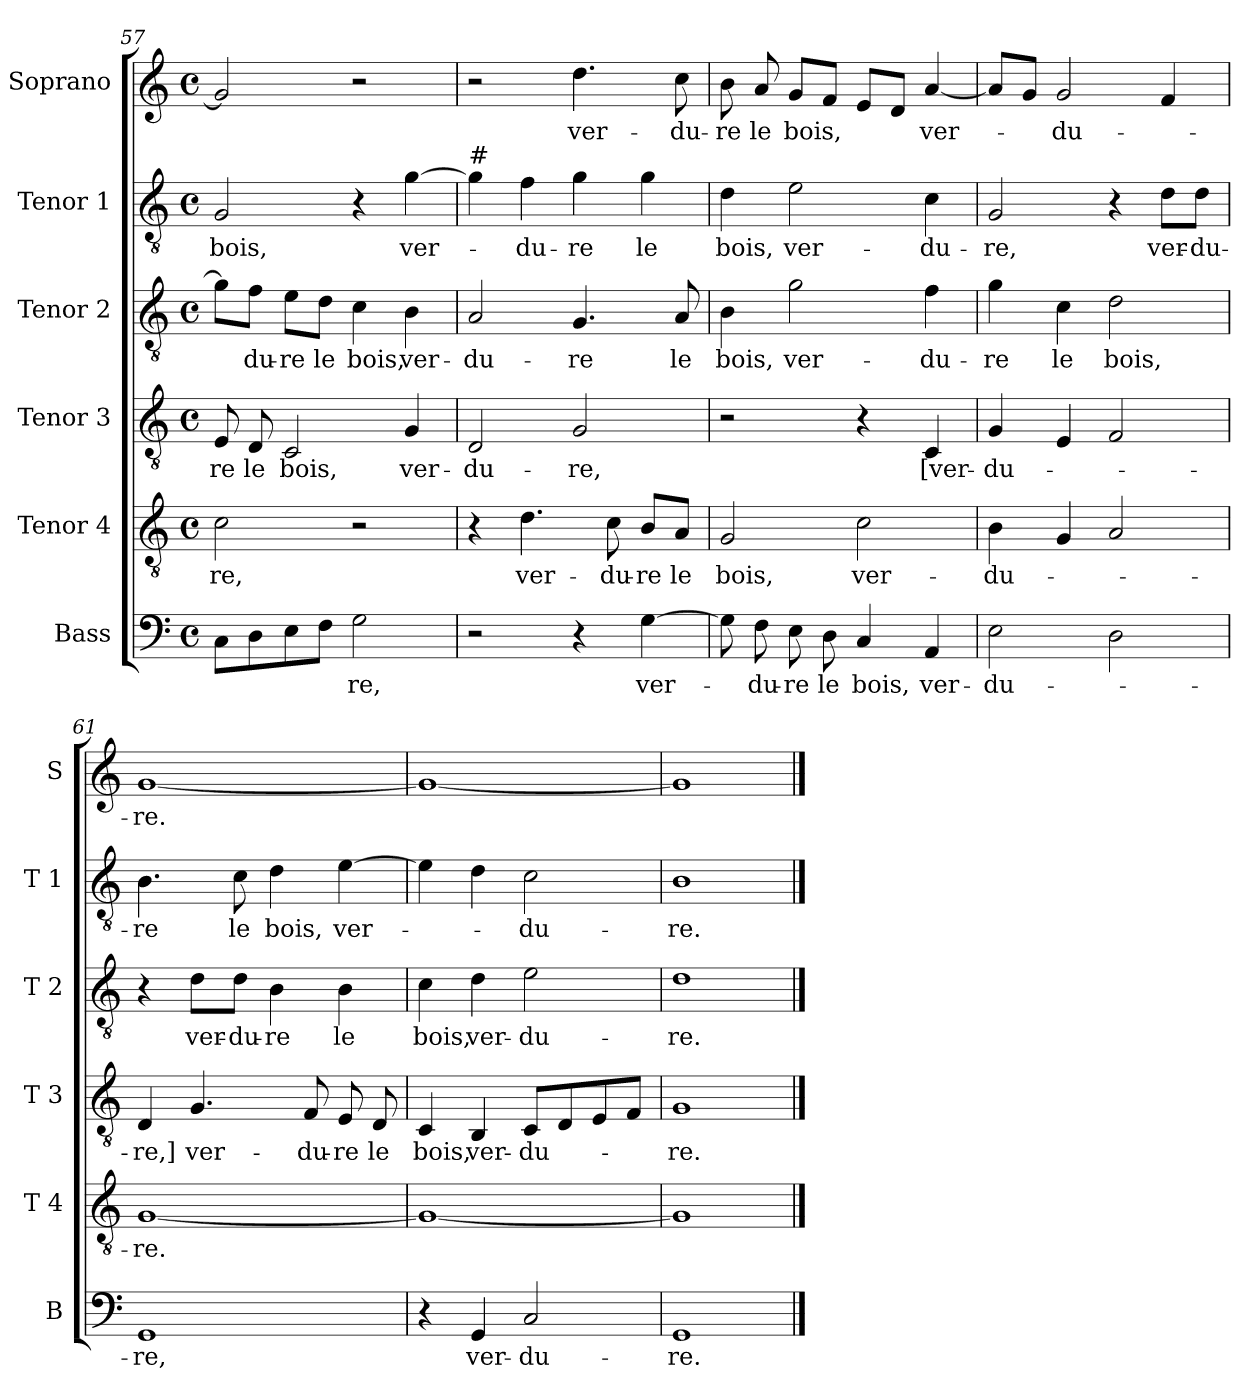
**kern	**text	**kern	**text	**kern	**text	**kern	**text	**kern	**text	**kern	**text
*part6	*part6	*part5	*part5	*part4	*part4	*part3	*part3	*part2	*part2	*part1	*part1
*staff6	*staff6	*staff5	*staff5	*staff4	*staff4	*staff3	*staff3	*staff2	*staff2	*staff1	*staff1
*I"Bass	*	*I"Tenor 4	*	*I"Tenor 3	*	*I"Tenor 2	*	*I"Tenor 1	*	*I"Soprano	*
*I'B	*	*I'T 4	*	*I'T 3	*	*I'T 2	*	*I'T 1	*	*I'S	*
*clefF4	*	*clefGv2	*	*clefGv2	*	*clefGv2	*	*clefGv2	*	*clefG2	*
*k[]	*	*k[]	*	*k[]	*	*k[]	*	*k[]	*	*k[]	*
*C:	*	*C:	*	*C:	*	*C:	*	*C:	*	*C:	*
*M4/4	*	*M4/4	*	*M4/4	*	*M4/4	*	*M4/4	*	*M4/4	*
*met(c)	*	*met(c)	*	*met(c)	*	*met(c)	*	*met(c)	*	*met(c)	*
=57	=57	=57	=57	=57	=57	=57	=57	=57	=57	=57	=57
8C\L	.	2c\	-re,	8E/	-re	8g\L]	.	2G/	bois,	2g/]	.
8D\	.	.	.	8D/	le	8f\J	-du-	.	.	.	.
8E\	.	.	.	2C/	bois,	8e\L	-re	.	.	.	.
8F\J	.	.	.	.	.	8d\J	le	.	.	.	.
2G\	-re,	2r	.	.	.	4c\	bois,	4r	.	2r	.
.	.	.	.	4G/	ver-	4B\	ver-	[4g\	ver-	.	.
!!LO:PB:g=z
=58	=58	=58	=58	=58	=58	=58	=58	=58	=58	=58	=58
!	!	!	!	!	!	!	!	!LO:TX:a:t=#	!	!	!
2r	.	4r	.	2D/	-du-	2A/	-du-	4g\]	.	2r	.
.	.	4.d\	ver-	.	.	.	.	4f\	-du-	.	.
4r	.	.	.	2G/	-re,	4.G/	-re	4g\	-re	4.dd\	ver-
.	.	8c\	-du-	.	.	.	.	.	.	.	.
[4G\	ver-	8B/L	-re	.	.	.	.	4g\	le	.	.
.	.	8A/J	le	.	.	8A/	le	.	.	8cc\	-du-
=59	=59	=59	=59	=59	=59	=59	=59	=59	=59	=59	=59
8G\]	.	2G/	bois,	2r	.	4B\	bois,	4d\	bois,	8b\	-re
8F\	-du-	.	.	.	.	.	.	.	.	8a/	le
8E\	-re	.	.	.	.	2g\	ver-	2e\	ver-	8g/L	bois,
8D\	le	.	.	.	.	.	.	.	.	8f/J	.
4C/	bois,	2c\	ver-	4r	.	.	.	.	.	8e/L	.
.	.	.	.	.	.	.	.	.	.	8d/J	.
4AA/	ver-	.	.	4C/	[ver-	4f\	-du-	4c\	-du-	[4a/	ver-
=60	=60	=60	=60	=60	=60	=60	=60	=60	=60	=60	=60
2E\	-du-	4B\	-du-	4G/	-du-	4g\	-re	2G/	-re,	8a/L]	.
.	.	.	.	.	.	.	.	.	.	8g/J	.
.	.	4G/	.	4E/	.	4c\	le	.	.	2g/	-du-
2D\	.	2A/	.	2F/	.	2d\	bois,	4r	.	.	.
.	.	.	.	.	.	.	.	8d\L	ver-	4f/	.
.	.	.	.	.	.	.	.	8d\J	-du-	.	.
=61	=61	=61	=61	=61	=61	=61	=61	=61	=61	=61	=61
1GG	-re,	[1G	-re.	4D/	-re,]	4r	.	4.B\	-re	[1g	-re.
.	.	.	.	4.G/	ver-	8d\L	ver-	.	.	.	.
.	.	.	.	.	.	8d\J	-du-	8c\	le	.	.
.	.	.	.	.	.	4B\	-re	4d\	bois,	.	.
.	.	.	.	8F/	-du-	.	.	.	.	.	.
.	.	.	.	8E/	-re	4B\	le	[4e\	ver-	.	.
.	.	.	.	8D/	le	.	.	.	.	.	.
=62	=62	=62	=62	=62	=62	=62	=62	=62	=62	=62	=62
4r	.	1G_	.	4C/	bois,	4c\	bois,	4e\]	.	1g_	.
4GG/	ver-	.	.	4BB/	ver-	4d\	ver-	4d\	.	.	.
2C/	-du-	.	.	8C/L	-du-	2e\	-du-	2c\	-du-	.	.
.	.	.	.	8D/	.	.	.	.	.	.	.
.	.	.	.	8E/	.	.	.	.	.	.	.
.	.	.	.	8F/J	.	.	.	.	.	.	.
=63	=63	=63	=63	=63	=63	=63	=63	=63	=63	=63	=63
1GG	-re.	1G]	.	1G	-re.	1d	-re.	1B	-re.	1g]	.
==	==	==	==	==	==	==	==	==	==	==	==
*-	*-	*-	*-	*-	*-	*-	*-	*-	*-	*-	*-
